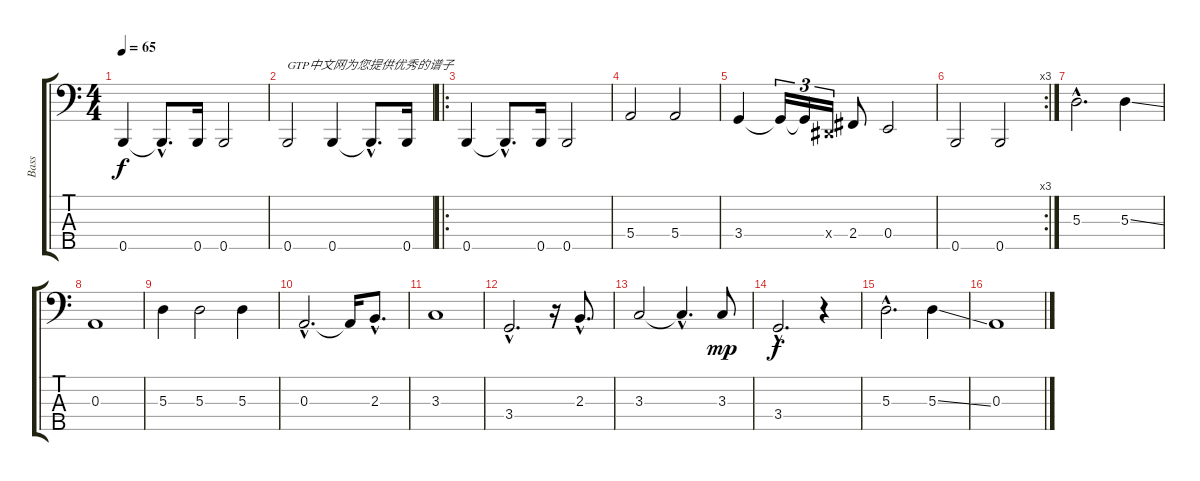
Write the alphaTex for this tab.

\track ("Bass" "Bass") {instrument electricbassfinger}
\staff {score tabs}
\tuning (G2 D2 A1 E1 B0) {hide}
\ts (4 4)
\tempo 65
\clef f4
\ks c
0.5.4{dy f instrument electricbassfinger} 0.5{hac t}.8{d} 0.5.16 0.5.2 |
0.5.2{txt "GTP中文网为您提供优秀的谱子"} 0.5.4 0.5{hac t}.8{d} 0.5.16 |
\ro
0.5.4 0.5{hac t}.8{d} 0.5.16 0.5.2 |
5.4.2 5.4.2 |
3.4.4 3.4{t}.16{tu (3 2)} 3.4{t}.16{tu (3 2)} -1.4{x}.16{tu (3 2)} 2.4.8 0.4.2 |
\rc 3
0.5.2 0.5.2 |
5.3{hac}.2{d} 5.3{ss}.4 |
0.3.1 |
5.3.4 5.3.2 5.3.4 |
0.3{hac}.2{d} 0.3{t}.16 2.3{hac}.8{d} |
3.3.1 |
3.4{hac}.2{d} r.16 2.3{hac}.8{d} |
3.3.2 3.3{hac t}.4{d} 3.3.8{dy mp} |
3.4{hac}.2{d dy f} r.4 |
5.3{hac}.2{d} 5.3{ss}.4 |
0.3.1
